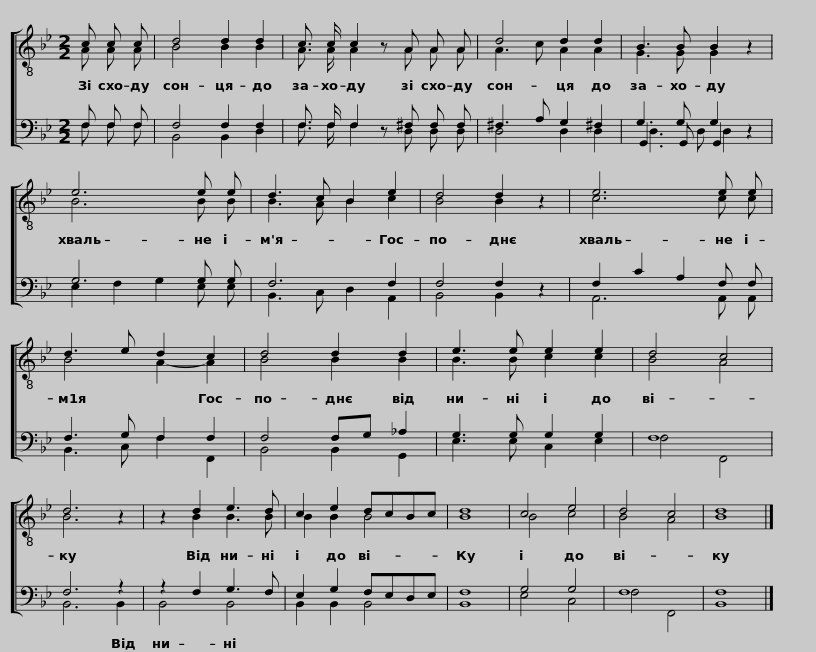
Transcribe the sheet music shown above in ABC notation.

X:1
%%score [ ( 1 2 ) ( 3 4 5 ) ]
L:1/8
M:2/2
I:linebreak $
K:Bb
V:1 treble-8
V:2 treble-8
V:3 bass
V:4 bass
V:5 bass
V:1
 c c c | d4 d2 d2 | c3/2 c/ c2 z A A A | d4 d2 d2 | B3 B B2 z2 | %5
 e6 e e |$ d3 c- B2 e2 | d4 d2 z2 | e6 e e | d3- e d2 c2 | %10
 d4 d2 d2 | e3 e e2 e2 | d4- c4 |$ d6 z2 | z2 d2 e3 d | %15
 c2 e2 dcBc | d8 | c4 e4 | d4- c4 | d8 |] %20
V:2
 A A A | B4 B2 B2 | A3/2 A/ A2 z A A A | A3- c A2 A2 | G3 G G2 z2 | %5
 B6 B B |$ B3- A B2 c2 | B4 B2 z2 | c6 c c | B4 A2- A2 | %10
 B4 B2 B2 | B3 B c2 c2 | B4- A4 |$ B6 z2 | z2 B2 B3 B | %15
 B2 B2 B4 | B8 | B4 c4 | B4- A4 | B8 |] %20
V:3
 F, F, F, | F,4 F,2 F,2 | F,3/2 F,/ F,2 z ^F, F, F, | ^F,3- A, G,2 ^F,2 | G,3 G, G,2 z2 | %5
 G,6 G, G, |$ F,6 F,2 | F,4 F,2 z2 | F,2- C2 A,2 F, F, | F,3- G, F,2 F,2 | %10
 F,4 F,G, _A,2 | G,3 G, G,2 G,2 | F,8 |$ F,6 z2 | z2 F,2 G,3 F, | %15
 E,2 G,2 F,E,D,E, | F,8 | G,4 G,4 | F,8 | F,8 |] %20
V:4
 F, F, F, | x8 | x8 | x8 | G,,3 G,, G,,2 z2 | %5
 E,2- F,2 G,2 E, E, |$ B,,3- C, D,2 A,,2 | B,,4 B,,2 z2 | A,,6 A,, A,, | B,,3- C, F,2 F,,2 | %10
 B,,4 B,,2 G,,2 | E,3 E, C,2 E,2 | F,4- F,,4 |$ B,,6 B,,2 | B,,4 B,,4 | %15
 B,,2 B,,2 B,,4 | B,,8 | E,4 C,4 | F,4- F,,4 | B,,8 |] %20
V:5
 x3 | B,,4 B,,2 D,2 | F,3/2 F,/ F,2 z D, D, D, | D,4 D,2 D,2 | D,3 D, D,2 z2 | %5
 x8 |$ x8 | x8 | x8 | x8 | %10
 x8 | x8 | x8 |$ x8 | x8 | %15
 x8 | x8 | x8 | x8 | x8 |] %20
